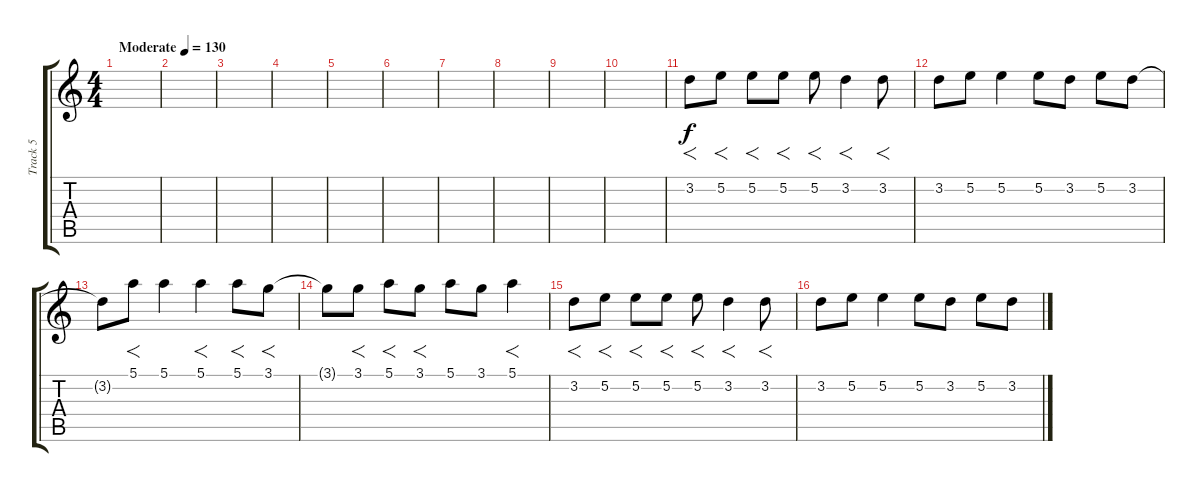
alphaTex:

\track ("Track 5" "Track 5") {instrument overdrivenguitar}
\staff {score tabs}
\tuning (E4 B3 G3 D3 A2 E2) {hide}
\ts (4 4)
\tempo (130 "Moderate")
\clef g2
\ks c
|
|
|
|
|
|
|
|
|
|
3.2.8{f} 5.2.8{f} 5.2.8{f} 5.2.8{f} 5.2.8{f} 3.2.4{f} 3.2.8{f} |
3.2.8 5.2.8 5.2.4 5.2.8 3.2.8 5.2.8 3.2.8 |
3.2{t}.8 5.1.8{f} 5.1.4 5.1.4{f} 5.1.8{f} 3.1.8{f} |
3.1{t}.8 3.1.8{f} 5.1.8{f} 3.1.8{f} 5.1.8 3.1.8 5.1.4{f} |
3.2.8{f} 5.2.8{f} 5.2.8{f} 5.2.8{f} 5.2.8{f} 3.2.4{f} 3.2.8{f} |
3.2.8 5.2.8 5.2.4 5.2.8 3.2.8 5.2.8 3.2.8
